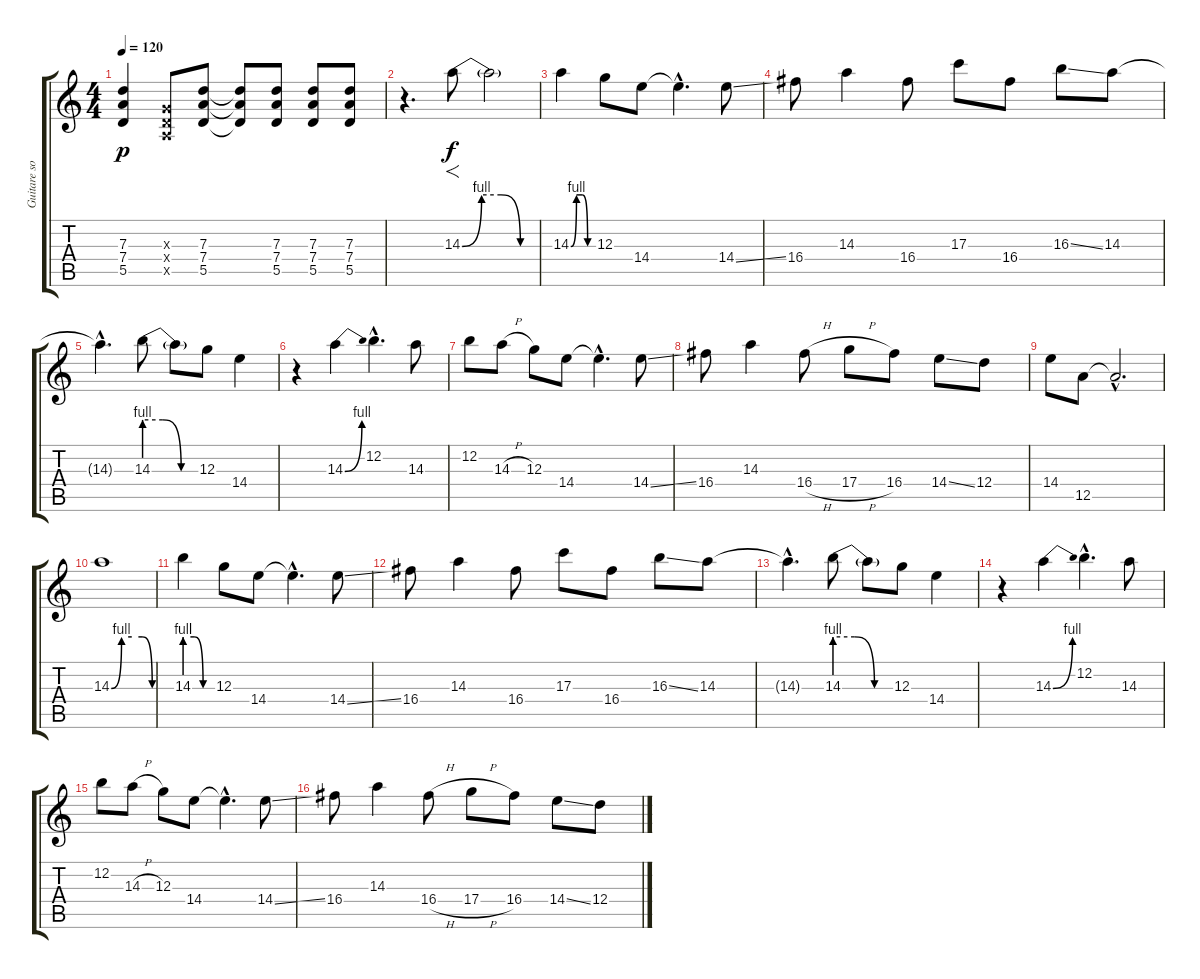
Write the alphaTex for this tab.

\track ("Guitare solo" "Guitare so") {instrument distortionguitar}
\staff {score tabs}
\tuning (E4 B3 G3 D3 A2 E2) {hide}
\ts (4 4)
\tempo 120
\clef g2
\ks c
(7.3 7.4 5.5).4{dy p} (0.3{x} 0.4{x} 0.5{x}).8 (7.3 7.4 5.5).8 (7.3{t} 7.4{t} 5.5{t}).8 (7.3 7.4 5.5).8 (7.3 7.4 5.5).8 (7.3 7.4 5.5).8 |
r.4{d} 14.3{be (custom 0 0 15 4 30 4 45 0 60 0)}.8{f dy f} 14.3{t}.2 |
14.3{be (custom 0 0 15 4 30 4 45 0 60 0)}.4 12.3.8 14.4.8 14.4{hac t}.4{d} 14.4{ss}.8 |
16.4.8 14.3.4 16.4.8 17.3.8 16.4.8 16.3{ss}.8 14.3.8 |
14.3{hac t}.4{d} 14.3{be (custom 0 4 20 4 40 0 60 0)}.8 14.3{t}.8 12.3.8 14.4.4 |
r.4 14.3{be (bend 0 0 60 4)}.4 12.2{hac}.4{d} 14.3.8 |
12.2.8 14.3{h}.8 12.3.8 14.4.8 14.4{hac t}.4{d} 14.4{ss}.8 |
16.4.8 14.3.4 16.4{h}.8 17.4{h}.8 16.4.8 14.4{ss}.8 12.4.8 |
14.4.8 12.5.8 12.5{hac t}.2{d} |
14.3{be (custom 0 0 15 4 30 4 45 4 60 0)}.1 |
14.3{be (custom 0 4 20 4 40 0 60 0)}.4 12.3.8 14.4.8 14.4{hac t}.4{d} 14.4{ss}.8 |
16.4.8 14.3.4 16.4.8 17.3.8 16.4.8 16.3{ss}.8 14.3.8 |
14.3{hac t}.4{d} 14.3{be (custom 0 4 20 4 40 0 60 0)}.8 14.3{t}.8 12.3.8 14.4.4 |
r.4 14.3{be (bend 0 0 60 4)}.4 12.2{hac}.4{d} 14.3.8 |
12.2.8 14.3{h}.8 12.3.8 14.4.8 14.4{hac t}.4{d} 14.4{ss}.8 |
16.4.8 14.3.4 16.4{h}.8 17.4{h}.8 16.4.8 14.4{ss}.8 12.4.8
